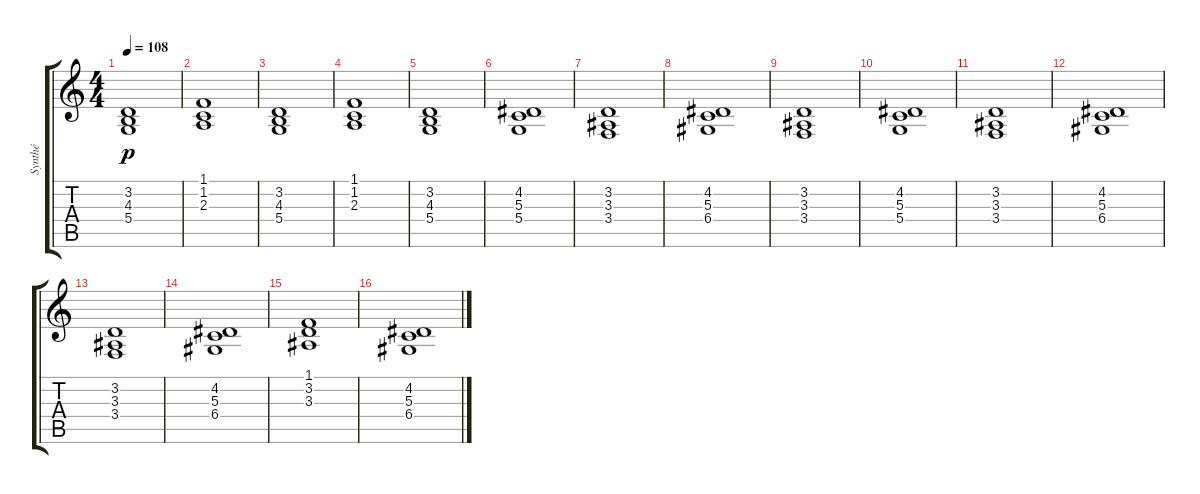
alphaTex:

\track ("Synthé" "Synthé") {instrument synthstrings1}
\staff {score tabs}
\tuning (E4 B3 G3 D3 A2 E2) {hide}
\ts (4 4)
\tempo 108
\clef g2
\ks c
(3.2 4.3 5.4).1{dy p} |
(1.1 1.2 2.3).1 |
(3.2 4.3 5.4).1 |
(1.1 1.2 2.3).1 |
(3.2 4.3 5.4).1 |
(4.2 5.3 5.4).1 |
(3.2 3.3 3.4).1 |
(4.2 5.3 6.4).1 |
(3.2 3.3 3.4).1 |
(4.2 5.3 5.4).1 |
(3.2 3.3 3.4).1 |
(4.2 5.3 6.4).1 |
(3.2 3.3 3.4).1 |
(4.2 5.3 6.4).1 |
(1.1 3.2 3.3).1 |
(4.2 5.3 6.4).1
